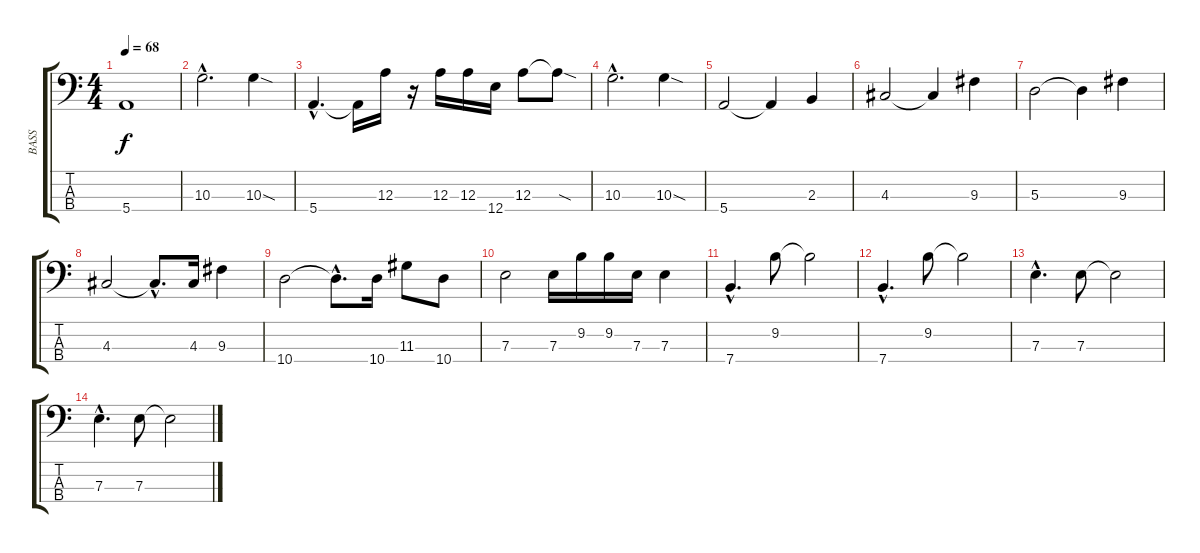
\track ("BASS" "BASS") {instrument electricbassfinger}
\staff {score tabs}
\tuning (G2 D2 A1 E1) {hide}
\ts (4 4)
\tempo 68
\clef f4
\ks c
5.4.1{dy f} |
10.3{hac}.2{d} 10.3{sod}.4 |
5.4{hac}.4{d} 5.4{t}.16 12.3.16 r.16 12.3.16 12.3.16 12.4.16 12.3.8 12.3{sod t}.8 |
10.3{hac}.2{d} 10.3{sod}.4 |
5.4.2 5.4{t}.4 2.3.4 |
4.3.2 4.3{t}.4 9.3.4 |
5.3.2 5.3{t}.4 9.3.4 |
4.3.2 4.3{hac t}.8{d} 4.3.16 9.3.4 |
10.4.2 10.4{hac t}.8{d} 10.4.16 11.3.8 10.4.8 |
7.3.2 7.3.16 9.2.16 9.2.16 7.3.16 7.3.4 |
7.4{hac}.4{d} 9.2.8 9.2{t}.2 |
7.4{hac}.4{d} 9.2.8 9.2{t}.2 |
7.3{hac}.4{d} 7.3.8 7.3{t}.2 |
7.3{hac}.4{d} 7.3.8 7.3{t}.2
